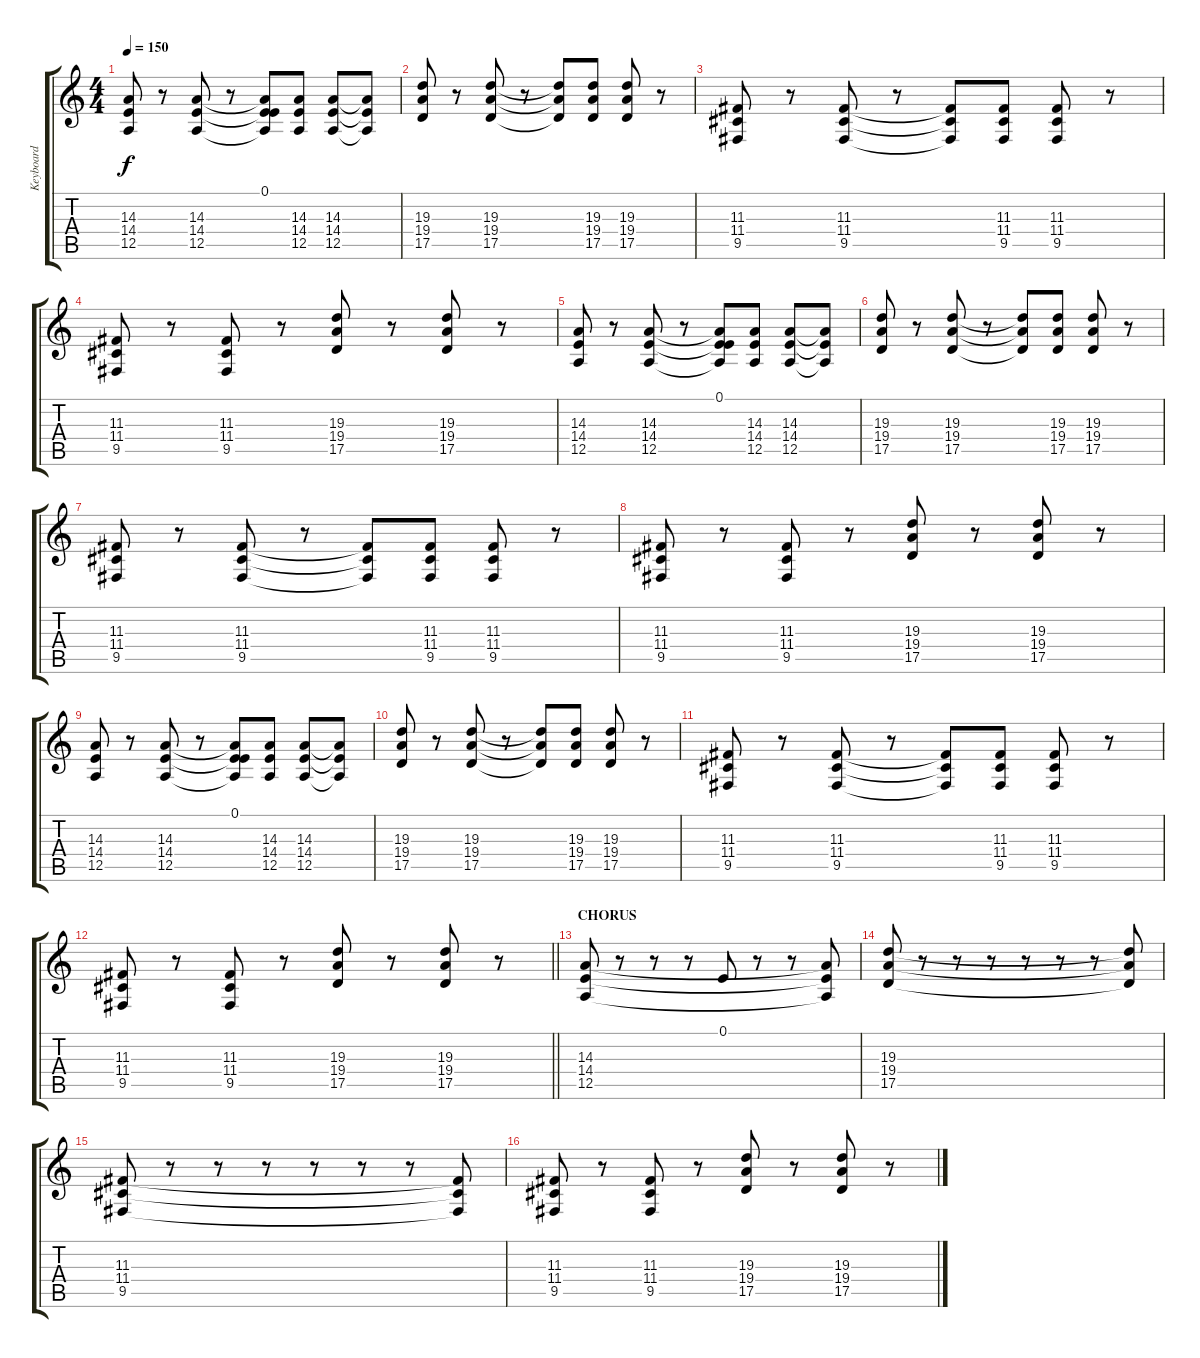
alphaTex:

\track ("Keyboard" "Keyboard") {instrument lead5charang}
\staff {score tabs}
\tuning (E4 B3 G3 D3 A2 E2) {hide}
\ts (4 4)
\tempo 150
\clef g2
\ks c
(14.3 14.4 12.5).8{dy f} r.8 (14.3 14.4 12.5).8 r.8 (0.1 14.3{t} 14.4{t} 12.5{t}).8 (14.3 14.4 12.5).8 (14.3 14.4 12.5).8 (14.3{t} 14.4{t} 12.5{t}).8 |
(19.3 19.4 17.5).8 r.8 (19.3 19.4 17.5).8 r.8 (19.3{t} 19.4{t} 17.5{t}).8 (19.3 19.4 17.5).8 (19.3 19.4 17.5).8 r.8 |
(11.3 11.4 9.5).8 r.8 (11.3 11.4 9.5).8 r.8 (11.3{t} 11.4{t} 9.5{t}).8 (11.3 11.4 9.5).8 (11.3 11.4 9.5).8 r.8 |
(11.3 11.4 9.5).8 r.8 (11.3 11.4 9.5).8 r.8 (19.3 19.4 17.5).8 r.8 (19.3 19.4 17.5).8 r.8 |
(14.3 14.4 12.5).8 r.8 (14.3 14.4 12.5).8 r.8 (0.1 14.3{t} 14.4{t} 12.5{t}).8 (14.3 14.4 12.5).8 (14.3 14.4 12.5).8 (14.3{t} 14.4{t} 12.5{t}).8 |
(19.3 19.4 17.5).8 r.8 (19.3 19.4 17.5).8 r.8 (19.3{t} 19.4{t} 17.5{t}).8 (19.3 19.4 17.5).8 (19.3 19.4 17.5).8 r.8 |
(11.3 11.4 9.5).8 r.8 (11.3 11.4 9.5).8 r.8 (11.3{t} 11.4{t} 9.5{t}).8 (11.3 11.4 9.5).8 (11.3 11.4 9.5).8 r.8 |
(11.3 11.4 9.5).8 r.8 (11.3 11.4 9.5).8 r.8 (19.3 19.4 17.5).8 r.8 (19.3 19.4 17.5).8 r.8 |
(14.3 14.4 12.5).8 r.8 (14.3 14.4 12.5).8 r.8 (0.1 14.3{t} 14.4{t} 12.5{t}).8 (14.3 14.4 12.5).8 (14.3 14.4 12.5).8 (14.3{t} 14.4{t} 12.5{t}).8 |
(19.3 19.4 17.5).8 r.8 (19.3 19.4 17.5).8 r.8 (19.3{t} 19.4{t} 17.5{t}).8 (19.3 19.4 17.5).8 (19.3 19.4 17.5).8 r.8 |
(11.3 11.4 9.5).8 r.8 (11.3 11.4 9.5).8 r.8 (11.3{t} 11.4{t} 9.5{t}).8 (11.3 11.4 9.5).8 (11.3 11.4 9.5).8 r.8 |
\barLineRight lightlight
(11.3 11.4 9.5).8 r.8 (11.3 11.4 9.5).8 r.8 (19.3 19.4 17.5).8 r.8 (19.3 19.4 17.5).8 r.8 |
\section ("" "CHORUS")
(14.3 14.4 12.5).8 r.8 r.8 r.8 0.1.8 r.8 r.8 (14.3{t} 14.4{t} 12.5{t}).8 |
(19.3 19.4 17.5).8 r.8 r.8 r.8 r.8 r.8 r.8 (19.3{t} 19.4{t} 17.5{t}).8 |
(11.3 11.4 9.5).8 r.8 r.8 r.8 r.8 r.8 r.8 (11.3{t} 11.4{t} 9.5{t}).8 |
(11.3 11.4 9.5).8 r.8 (11.3 11.4 9.5).8 r.8 (19.3 19.4 17.5).8 r.8 (19.3 19.4 17.5).8 r.8
